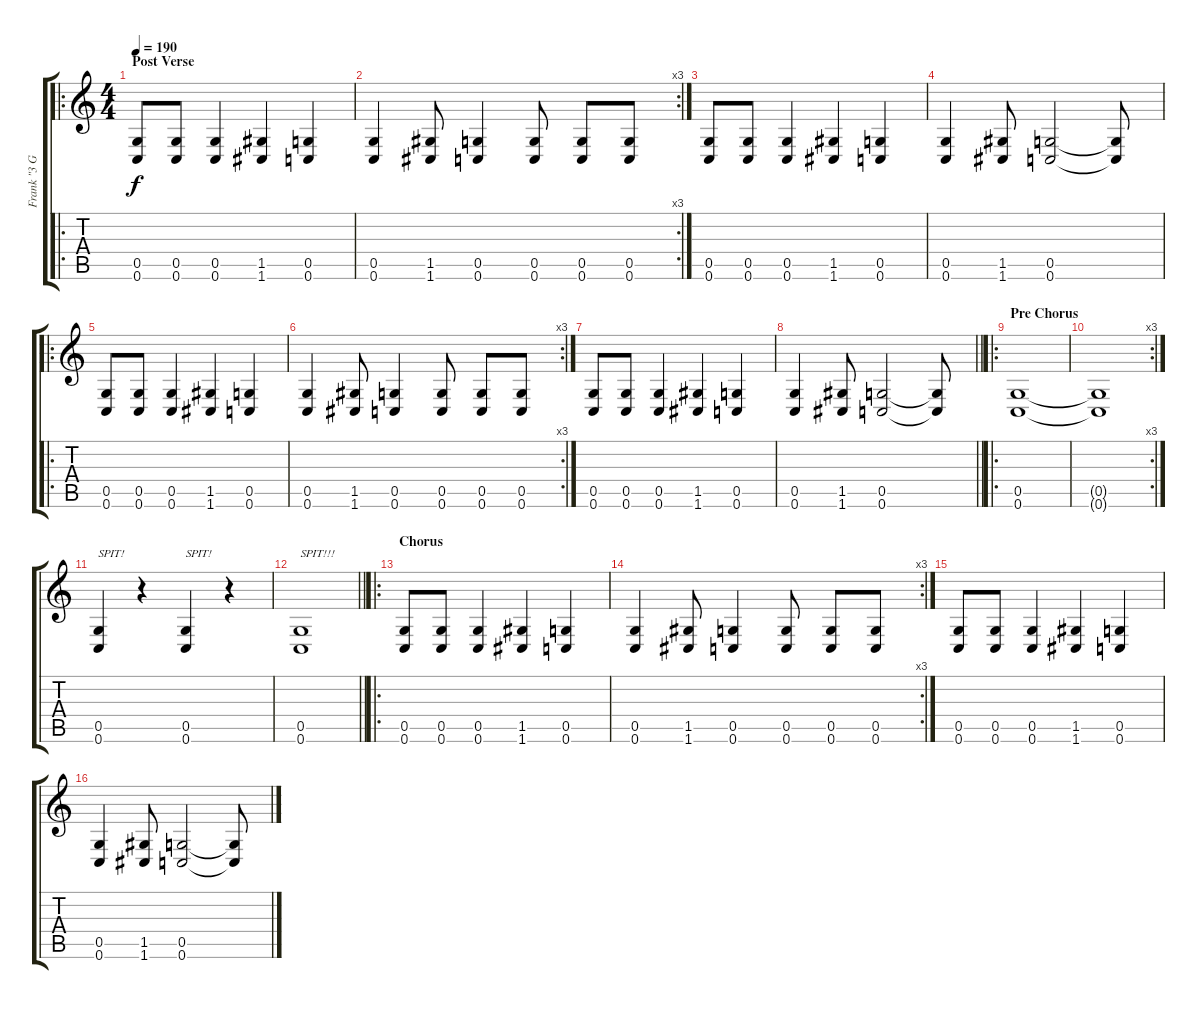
\track ("Frank \"3 Gun\" Novinec" "Frank \"3 G") {instrument distortionguitar}
\staff {score tabs}
\tuning (D4 A3 F3 C3 G2 C2) {hide}
\ro
\ts (4 4)
\section ("" "Post Verse")
\tempo 190
\clef g2
\ks c
(0.5 0.6).8{dy f} (0.5 0.6).8 (0.5 0.6).4 (1.5 1.6).4 (0.5 0.6).4 |
\rc 3
(0.5 0.6).4 (1.5 1.6).8 (0.5 0.6).4 (0.5 0.6).8 (0.5 0.6).8 (0.5 0.6).8 |
(0.5 0.6).8 (0.5 0.6).8 (0.5 0.6).4 (1.5 1.6).4 (0.5 0.6).4 |
(0.5 0.6).4 (1.5 1.6).8 (0.5 0.6).2 (0.5{t} 0.6{t}).8 |
\ro
(0.5 0.6).8 (0.5 0.6).8 (0.5 0.6).4 (1.5 1.6).4 (0.5 0.6).4 |
\rc 3
(0.5 0.6).4 (1.5 1.6).8 (0.5 0.6).4 (0.5 0.6).8 (0.5 0.6).8 (0.5 0.6).8 |
(0.5 0.6).8 (0.5 0.6).8 (0.5 0.6).4 (1.5 1.6).4 (0.5 0.6).4 |
\barLineRight lightlight
(0.5 0.6).4 (1.5 1.6).8 (0.5 0.6).2 (0.5{t} 0.6{t}).8 |
\ro
\section ("" "Pre Chorus")
(0.5 0.6).1 |
\rc 3
(0.5{t} 0.6{t}).1 |
(0.5 0.6).4{txt "SPIT!"} r.4 (0.5 0.6).4{txt "SPIT!"} r.4 |
\barLineRight lightlight
(0.5 0.6).1{txt "SPIT!!!"} |
\ro
\section ("" "Chorus")
(0.5 0.6).8 (0.5 0.6).8 (0.5 0.6).4 (1.5 1.6).4 (0.5 0.6).4 |
\rc 3
(0.5 0.6).4 (1.5 1.6).8 (0.5 0.6).4 (0.5 0.6).8 (0.5 0.6).8 (0.5 0.6).8 |
(0.5 0.6).8 (0.5 0.6).8 (0.5 0.6).4 (1.5 1.6).4 (0.5 0.6).4 |
(0.5 0.6).4 (1.5 1.6).8 (0.5 0.6).2 (0.5{t} 0.6{t}).8
